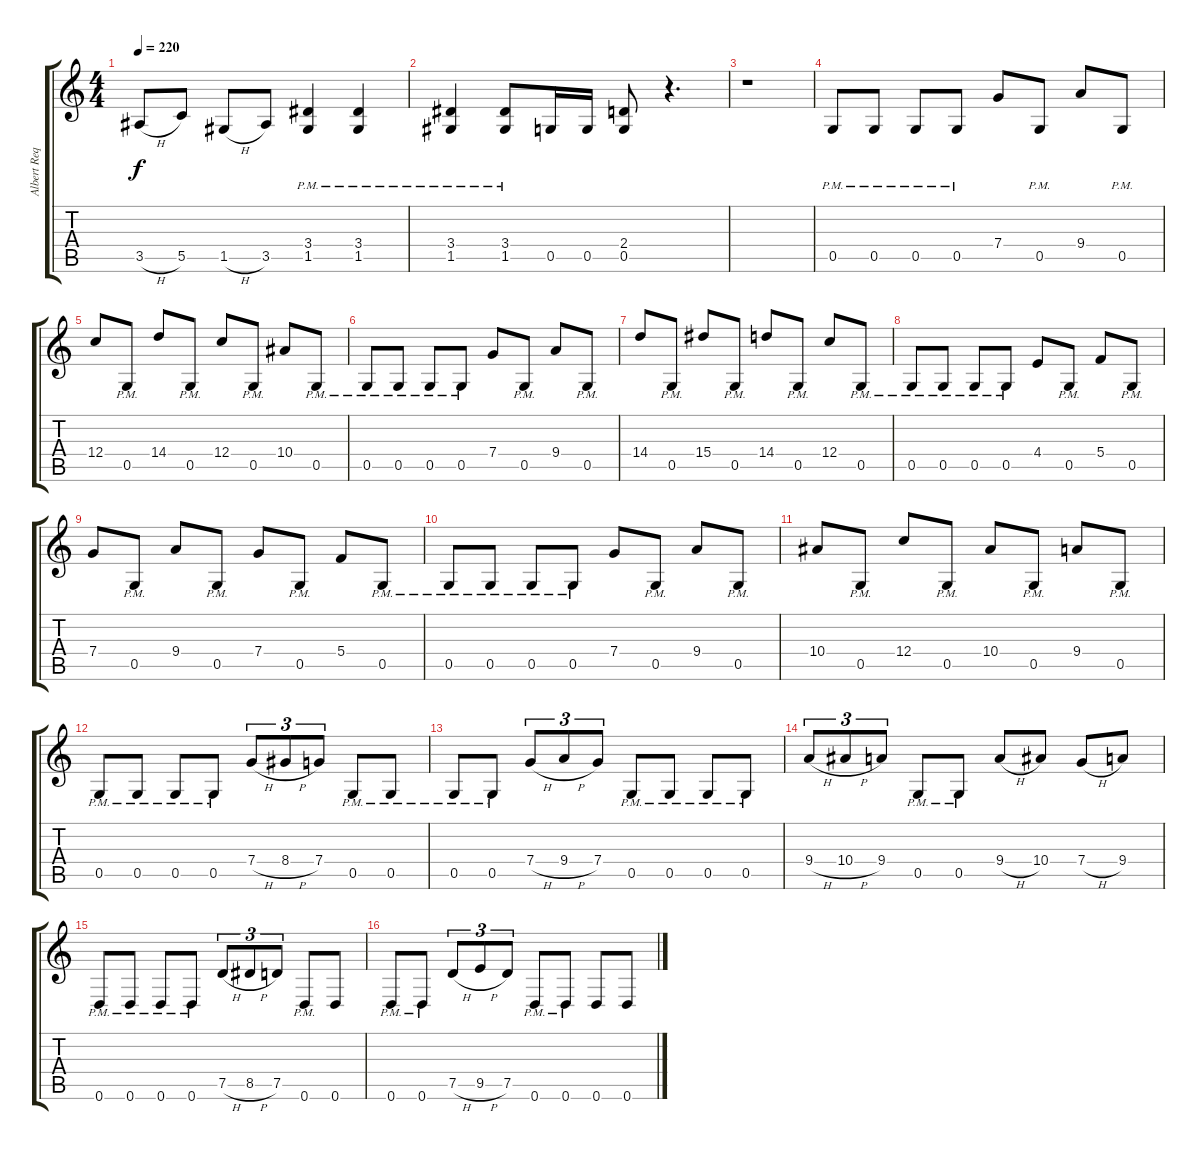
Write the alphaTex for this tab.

\track ("Albert Requena" "Albert Req") {instrument distortionguitar}
\staff {score tabs}
\tuning (D4 A3 F3 C3 G2 D2) {hide}
\ts (4 4)
\tempo 220
\clef g2
\ks c
3.5{h}.8{dy f} 5.5.8 1.5{h}.8 3.5.8 (3.4{pm} 1.5{pm}).4 (3.4{pm} 1.5{pm}).4 |
(3.4{pm} 1.5{pm}).4 (3.4{pm} 1.5{pm}).8 0.5.16 0.5.16 (2.4 0.5).8 r.4{d} |
r.1 |
0.5{pm}.8 0.5{pm}.8 0.5{pm}.8 0.5{pm}.8 7.4.8 0.5{pm}.8 9.4.8 0.5{pm}.8 |
12.4.8 0.5{pm}.8 14.4.8 0.5{pm}.8 12.4.8 0.5{pm}.8 10.4.8 0.5{pm}.8 |
0.5{pm}.8 0.5{pm}.8 0.5{pm}.8 0.5{pm}.8 7.4.8 0.5{pm}.8 9.4.8 0.5{pm}.8 |
14.4.8 0.5{pm}.8 15.4.8 0.5{pm}.8 14.4.8 0.5{pm}.8 12.4.8 0.5{pm}.8 |
0.5{pm}.8 0.5{pm}.8 0.5{pm}.8 0.5{pm}.8 4.4.8 0.5{pm}.8 5.4.8 0.5{pm}.8 |
7.4.8 0.5{pm}.8 9.4.8 0.5{pm}.8 7.4.8 0.5{pm}.8 5.4.8 0.5{pm}.8 |
0.5{pm}.8 0.5{pm}.8 0.5{pm}.8 0.5{pm}.8 7.4.8 0.5{pm}.8 9.4.8 0.5{pm}.8 |
10.4.8 0.5{pm}.8 12.4.8 0.5{pm}.8 10.4.8 0.5{pm}.8 9.4.8 0.5{pm}.8 |
0.5{pm}.8 0.5{pm}.8 0.5{pm}.8 0.5{pm}.8 7.4{h}.8{tu (3 2)} 8.4{h}.8{tu (3 2)} 7.4.8{tu (3 2)} 0.5{pm}.8 0.5{pm}.8 |
0.5{pm}.8 0.5{pm}.8 7.4{h}.8{tu (3 2)} 9.4{h}.8{tu (3 2)} 7.4.8{tu (3 2)} 0.5{pm}.8 0.5{pm}.8 0.5{pm}.8 0.5{pm}.8 |
9.4{h}.8{tu (3 2)} 10.4{h}.8{tu (3 2)} 9.4.8{tu (3 2)} 0.5{pm}.8 0.5{pm}.8 9.4{h}.8 10.4.8 7.4{h}.8 9.4.8 |
0.6{pm}.8 0.6{pm}.8 0.6{pm}.8 0.6{pm}.8 7.5{h}.8{tu (3 2)} 8.5{h}.8{tu (3 2)} 7.5.8{tu (3 2)} 0.6{pm}.8 0.6.8 |
0.6{pm}.8 0.6{pm}.8 7.5{h}.8{tu (3 2)} 9.5{h}.8{tu (3 2)} 7.5.8{tu (3 2)} 0.6{pm}.8 0.6{pm}.8 0.6.8 0.6.8
